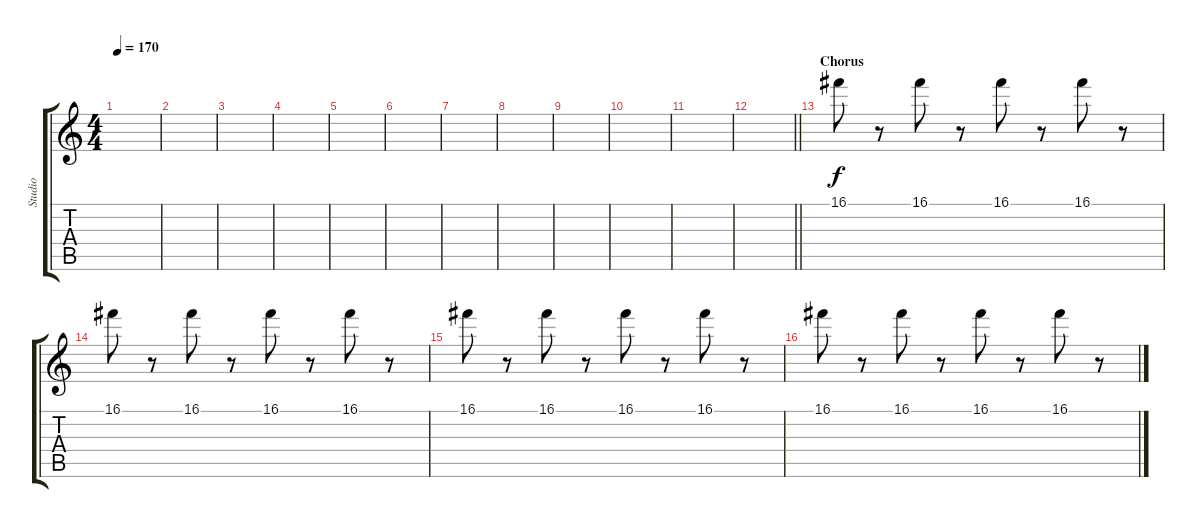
\track ("Studio" "Studio") {instrument distortionguitar}
\staff {score tabs}
\tuning (D4 A3 F3 C3 G2 D2) {hide}
\ts (4 4)
\tempo 170
\clef g2
\ks c
|
|
|
|
|
|
|
|
|
|
|
\barLineRight lightlight
|
\section ("" "Chorus")
16.1.8 r.8 16.1.8 r.8 16.1.8 r.8 16.1.8 r.8 |
16.1.8 r.8 16.1.8 r.8 16.1.8 r.8 16.1.8 r.8 |
16.1.8 r.8 16.1.8 r.8 16.1.8 r.8 16.1.8 r.8 |
16.1.8 r.8 16.1.8 r.8 16.1.8 r.8 16.1.8 r.8
